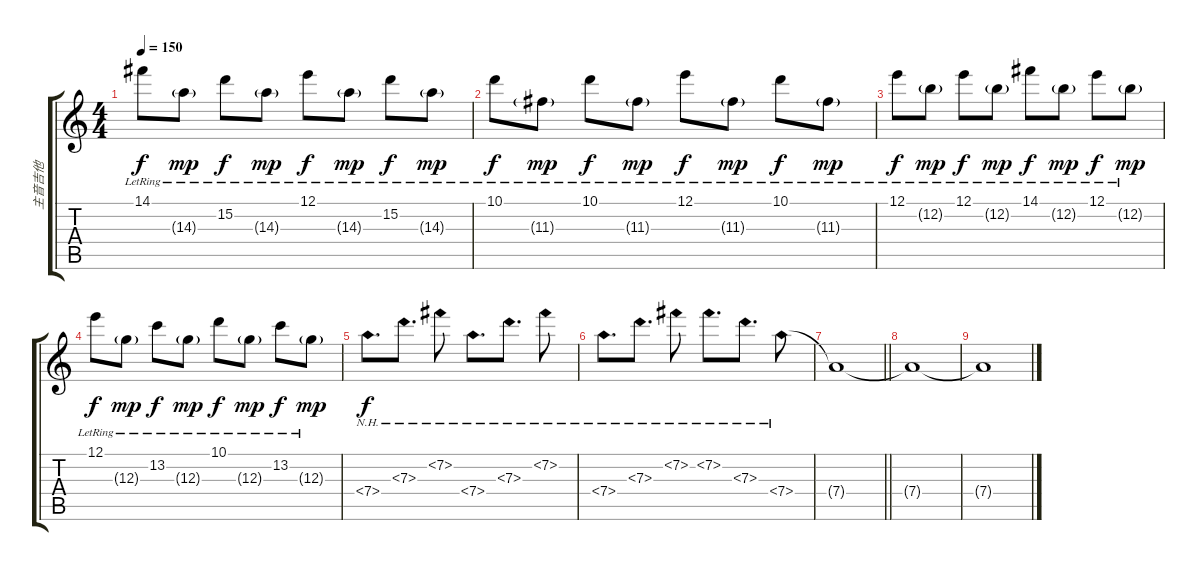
\track ("主音吉他" "主音吉他") {instrument overdrivenguitar}
\staff {score tabs}
\tuning (E4 B3 G3 D3 A2 E2) {hide}
\ts (4 4)
\tempo 150
\clef g2
\ks c
14.1{lr}.8{dy f} 14.3{g lr}.8{dy mp} 15.2{lr}.8{dy f} 14.3{g lr}.8{dy mp} 12.1{lr}.8{dy f} 14.3{g lr}.8{dy mp} 15.2{lr}.8{dy f} 14.3{g lr}.8{dy mp} |
10.1{lr}.8{dy f} 11.3{g lr}.8{dy mp} 10.1{lr}.8{dy f} 11.3{g lr}.8{dy mp} 12.1{lr}.8{dy f} 11.3{g lr}.8{dy mp} 10.1{lr}.8{dy f} 11.3{g lr}.8{dy mp} |
12.1{lr}.8{dy f} 12.2{g lr}.8{dy mp} 12.1{lr}.8{dy f} 12.2{g lr}.8{dy mp} 14.1{lr}.8{dy f} 12.2{g lr}.8{dy mp} 12.1{lr}.8{dy f} 12.2{g lr}.8{dy mp} |
12.1{lr}.8{dy f} 12.3{g lr}.8{dy mp} 13.2{lr}.8{dy f} 12.3{g lr}.8{dy mp} 10.1{lr}.8{dy f} 12.3{g lr}.8{dy mp} 13.2{lr}.8{dy f} 12.3{g lr}.8{dy mp} |
7.4{nh}.8{d dy f} 7.3{nh}.8{d} 7.2{nh}.8 7.4{nh}.8{d} 7.3{nh}.8{d} 7.2{nh}.8 |
7.4{nh}.8{d} 7.3{nh}.8{d} 7.2{nh}.8 7.2{nh}.8{d} 7.3{nh}.8{d} 7.4{nh}.8 |
\barLineRight lightlight
7.4{t}.1 |
7.4{t}.1 |
7.4{t}.1
